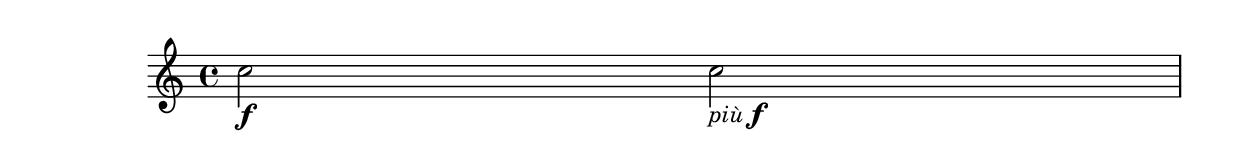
%% DO NOT EDIT this file manually; it is automatically
%% generated from LSR http://lsr.dsi.unimi.it
%% Make any changes in LSR itself, or in Documentation/snippets/new/ ,
%% and then run scripts/auxiliar/makelsr.py
%%
%% This file is in the public domain.
\version "2.14.0"

\header {
  lsrtags = "expressive-marks, text"

%% Translation of GIT committish: 615cbf212fdaf0b220b3330da417d0c3602494f2
  texidoces = "
Ciertas indicaciones dinámicas pueden llevar textos (como @qq{più
forte} o @qq{piano subito}). Se pueden producir usando un bloque
@code{\\markup}.

"
  doctitlees = "Combinar indicaciones dinámicas con marcados textuales"

  texidoc = "
Some dynamics may involve text indications (such as @qq{più forte} or
@qq{piano subito}). These can be produced using a @code{\\markup}
block.

"
  doctitle = "Combining dynamics with markup texts"
} % begin verbatim

piuF = \markup { \italic più \dynamic f }
\layout { ragged-right = ##f }
\relative c'' {
  c2\f c-\piuF
}


